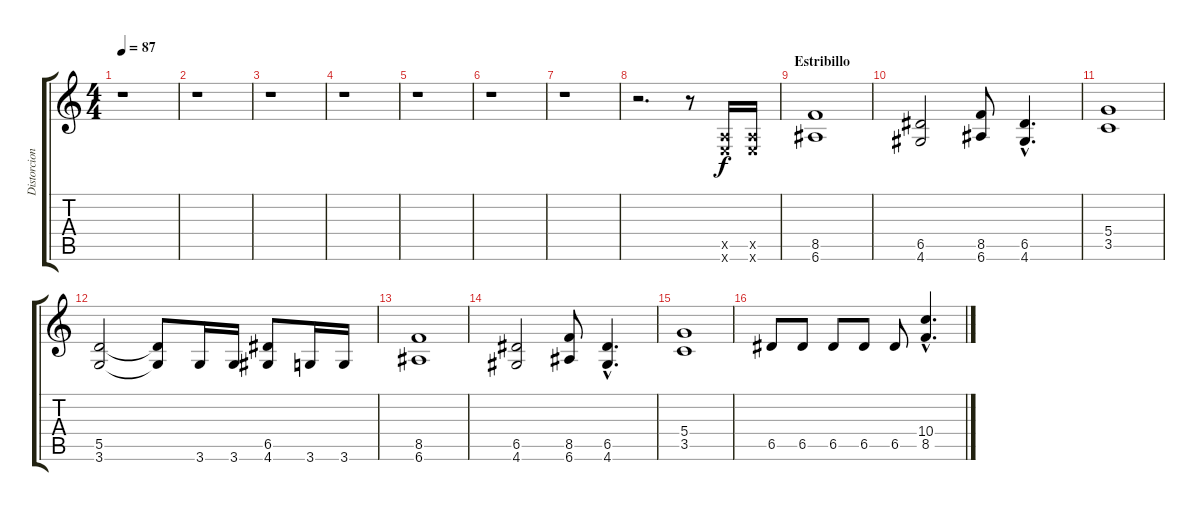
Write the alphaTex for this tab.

\track ("Distorcion I" "Distorcion") {instrument distortionguitar}
\staff {score tabs}
\tuning (E4 B3 G3 D3 A2 E2) {hide}
\ts (4 4)
\tempo 87
\clef g2
\ks c
r.1{dy f} |
r.1 |
r.1 |
r.1 |
r.1 |
r.1 |
r.1 |
r.2{d} r.8 (0.5{x} 0.6{x}).16 (0.5{x} 0.6{x}).16 |
\section ("" "Estribillo")
(8.5 6.6).1 |
(6.5 4.6).2 (8.5 6.6).8 (6.5{hac} 4.6{hac}).4{d} |
(5.4 3.5).1 |
(5.5 3.6).2 (5.5{t} 3.6{t}).8 3.6.16 3.6.16 (6.5 4.6).8 3.6.16 3.6.16 |
(8.5 6.6).1 |
(6.5 4.6).2 (8.5 6.6).8 (6.5{hac} 4.6{hac}).4{d} |
(5.4 3.5).1 |
6.5.8 6.5.8 6.5.8 6.5.8 6.5.8 (10.4{hac} 8.5{hac}).4{d}
